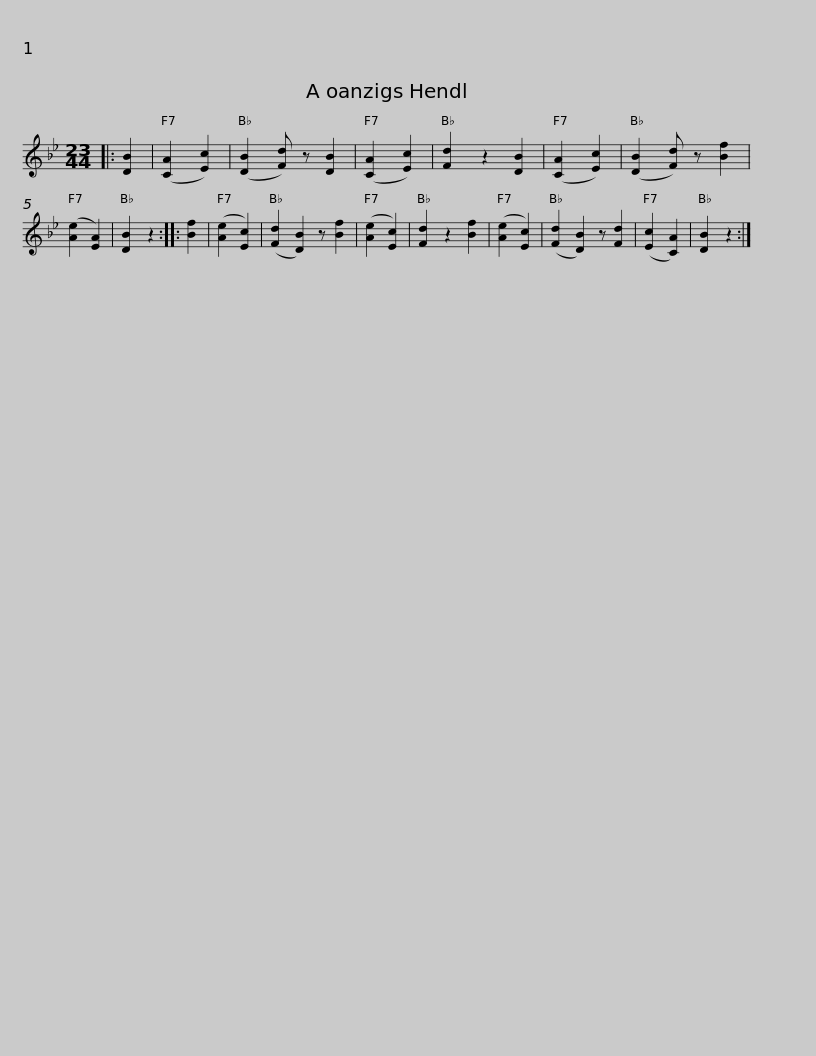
X:1
L:1/8
M:23/44
I:linebreak $
K:Bb
V:1 treble
V:1
|: [DB]2 | ([CA]2 [Ec]2) | ([DB]2 [Fd]) z [DB]2 | ([CA]2 [Ec]2) | [Fd]2 z2 [DB]2 | %5
 ([CA]2 [Ec]2) | ([DB]2 [Fd]) z [Bf]2 | ([Ae]2 [EA]2) | [DB]2 z2 :: [Bf]2 | %10
 ([Ae]2 [Ec]2) | ([Fd]2 [DB]2) z [Bf]2 | ([Ae]2 [Ec]2) |$ [Fd]2 z2 [Bf]2 | ([Ae]2 [Ec]2) | %15
 ([Fd]2 [DB]2) z [Fd]2 | ([Ec]2 [CA]2) | [DB]2 z2 :| %18
